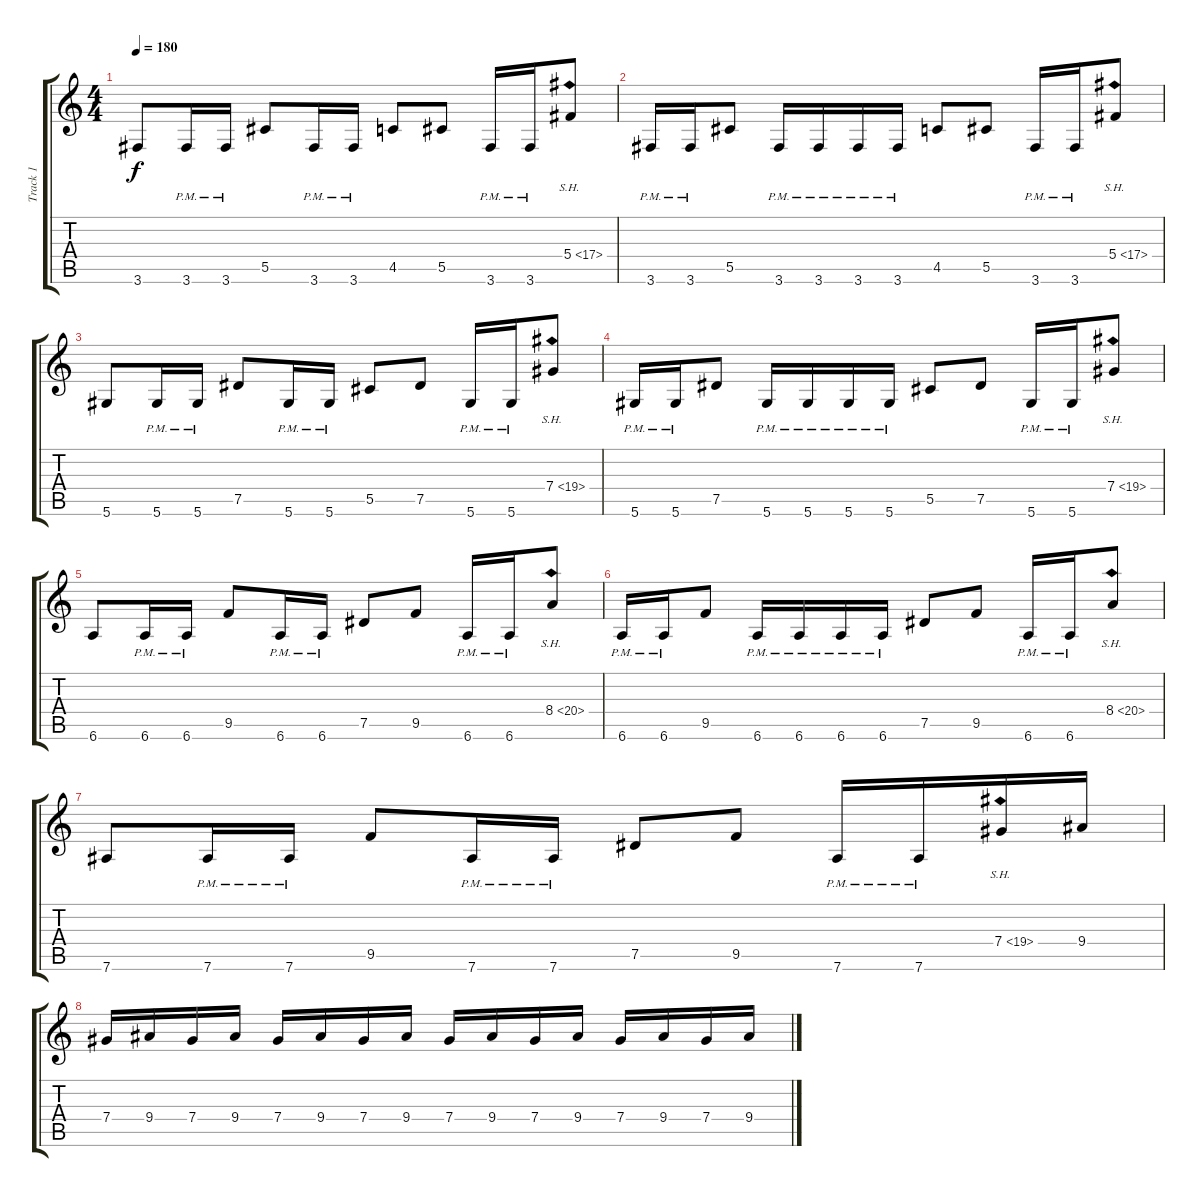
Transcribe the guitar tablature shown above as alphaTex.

\track ("Track 1" "Track 1") {instrument distortionguitar}
\staff {score tabs}
\tuning (Eb4 Bb3 Gb3 Db3 Ab2 Eb2) {hide}
\ts (4 4)
\tempo 180
\clef g2
\ks c
3.6.8{dy f} 3.6{pm}.16 3.6{pm}.16 5.5.8 3.6{pm}.16 3.6{pm}.16 4.5.8 5.5.8 3.6{pm}.16 3.6{pm}.16 5.4{sh 12}.8 |
3.6{pm}.16 3.6{pm}.16 5.5.8 3.6{pm}.16 3.6{pm}.16 3.6{pm}.16 3.6{pm}.16 4.5.8 5.5.8 3.6{pm}.16 3.6{pm}.16 5.4{sh 12}.8 |
5.6.8 5.6{pm}.16 5.6{pm}.16 7.5.8 5.6{pm}.16 5.6{pm}.16 5.5.8 7.5.8 5.6{pm}.16 5.6{pm}.16 7.4{sh 12}.8 |
5.6{pm}.16 5.6{pm}.16 7.5.8 5.6{pm}.16 5.6{pm}.16 5.6{pm}.16 5.6{pm}.16 5.5.8 7.5.8 5.6{pm}.16 5.6{pm}.16 7.4{sh 12}.8 |
6.6.8 6.6{pm}.16 6.6{pm}.16 9.5.8 6.6{pm}.16 6.6{pm}.16 7.5.8 9.5.8 6.6{pm}.16 6.6{pm}.16 8.4{sh 12}.8 |
6.6{pm}.16 6.6{pm}.16 9.5.8 6.6{pm}.16 6.6{pm}.16 6.6{pm}.16 6.6{pm}.16 7.5.8 9.5.8 6.6{pm}.16 6.6{pm}.16 8.4{sh 12}.8 |
7.6.8 7.6{pm}.16 7.6{pm}.16 9.5.8 7.6{pm}.16 7.6{pm}.16 7.5.8 9.5.8 7.6{pm}.16 7.6{pm}.16 7.4{sh 12}.16 9.4.16 |
7.4.16 9.4.16 7.4.16 9.4.16 7.4.16 9.4.16 7.4.16 9.4.16 7.4.16 9.4.16 7.4.16 9.4.16 7.4.16 9.4.16 7.4.16 9.4.16
